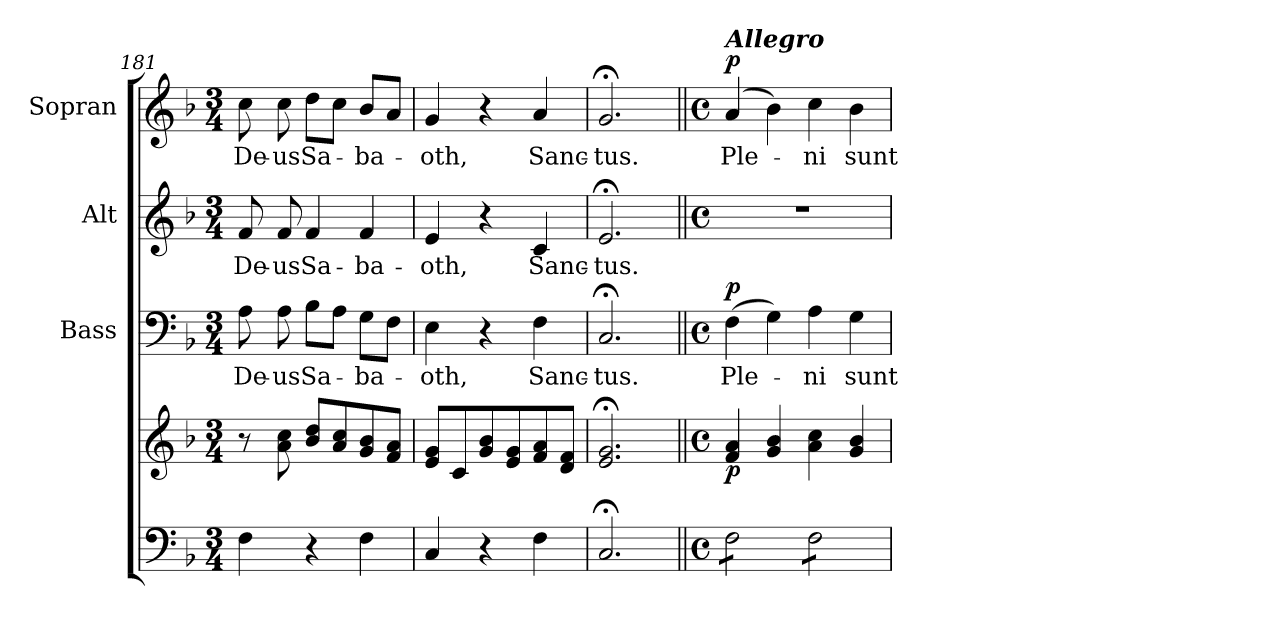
**kern	**kern	**dynam	**kern	**text	**dynam	**kern	**text	**kern	**text	**dynam
*part4	*part4	*part4	*part3	*part3	*part3	*part2	*part2	*part1	*part1	*part1
*staff5	*staff4	*staff4/5	*staff3	*staff3	*staff3	*staff2	*staff2	*staff1	*staff1	*staff1
*	*	*	*I"Bass	*	*	*I"Alt	*	*I"Sopran	*	*
*	*	*	*I'B.	*	*	*I'A.	*	*I'S.	*	*
*clefF4	*clefG2	*	*clefF4	*	*	*clefG2	*	*clefG2	*	*
*k[b-]	*k[b-]	*	*k[b-]	*	*	*k[b-]	*	*k[b-]	*	*
*F:	*F:	*	*F:	*	*	*F:	*	*F:	*	*
*M3/4	*M3/4	*	*M3/4	*	*	*M3/4	*	*M3/4	*	*
=181	=181	=181	=181	=181	=181	=181	=181	=181	=181	=181
!	!	!	!	!LO:LY:b	!	!	!LO:LY:b	!	!LO:LY:b	!
4F\	8r	.	8A\	De-	.	8f/	De-	8cc\	De-	.
!	!	!	!	!LO:LY:b	!	!	!LO:LY:b	!	!LO:LY:b	!
.	8a\ 8cc\	.	8A\	-us	.	8f/	-us	8cc\	-us	.
!	!	!	!	!LO:LY:b	!	!	!LO:LY:b	!	!LO:LY:b	!
4r	8b-/ 8dd/L	.	8B-\L	Sa-	.	4f/	Sa-	8dd\L	Sa-	.
.	8a/ 8cc/	.	8A\J	.	.	.	.	8cc\J	.	.
!	!	!	!	!LO:LY:b	!	!	!LO:LY:b	!	!LO:LY:b	!
4F\	8g/ 8b-/	.	8G\L	-ba-	.	4f/	-ba-	8b-/L	-ba-	.
.	8f/ 8a/J	.	8F\J	.	.	.	.	8a/J	.	.
!!LO:LB:g=z
=182	=182	=182	=182	=182	=182	=182	=182	=182	=182	=182
!	!	!	!	!LO:LY:b	!	!	!LO:LY:b	!	!LO:LY:b	!
4C/	8e/ 8g/L	.	4E\	-oth,	.	4e/	-oth,	4g/	-oth,	.
.	8c/	.	.	.	.	.	.	.	.	.
4r	8g/ 8b-/	.	4r	.	.	4r	.	4r	.	.
.	8e/ 8g/	.	.	.	.	.	.	.	.	.
!	!	!	!	!LO:LY:b	!	!	!LO:LY:b	!	!LO:LY:b	!
4F\	8f/ 8a/	.	4F\	Sanc-	.	4c/	Sanc-	4a/	Sanc-	.
.	8d/ 8f/J	.	.	.	.	.	.	.	.	.
=183	=183	=183	=183	=183	=183	=183	=183	=183	=183	=183
!	!	!	!	!LO:LY:b	!	!	!LO:LY:b	!	!LO:LY:b	!
2.C;</	2.e/;< 2.g/;<	.	2.C;</	-tus.	.	2.e;</	-tus.	2.g;</	-tus.	.
=184||	=184||	=184||	=184||	=184||	=184||	=184||	=184||	=184||	=184||	=184||
*M4/4	*M4/4	*	*M4/4	*	*	*M4/4	*	*M4/4	*	*
*met(c)	*met(c)	*	*met(c)	*	*	*met(c)	*	*met(c)	*	*
!	!	!	!	!	!	!	!	!LO:TX:a:Bi:t=Allegro	!	!
!	!	!LO:DY:b	!	!LO:LY:b	!LO:DY:a	!	!	!	!LO:LY:b	!LO:DY:b
*tremolo	*	*	*	*	*	*	*	*	*	*
8F\L	4f/ 4a/	p	(>4F\	Ple-	p	1r	.	(4a/	Ple-	p
8F\	.	.	.	.	.	.	.	.	.	.
8F\	4g/ 4b-/	.	4G\)	.	.	.	.	4b-\)	.	.
8F\J	.	.	.	.	.	.	.	.	.	.
!	!	!	!	!LO:LY:b	!	!	!	!	!LO:LY:b	!
8F\L	4a\ 4cc\	.	4A\	-ni	.	.	.	4cc\	-ni	.
8F\	.	.	.	.	.	.	.	.	.	.
!	!	!	!	!LO:LY:b	!	!	!	!	!LO:LY:b	!
8F\	4g/ 4b-/	.	4G\	sunt	.	.	.	4b-\	sunt	.
8F\J	.	.	.	.	.	.	.	.	.	.
*Xtremolo	*	*	*	*	*	*	*	*	*	*
=	=	=	=	=	=	=	=	=	=	=
*-	*-	*-	*-	*-	*-	*-	*-	*-	*-	*-
